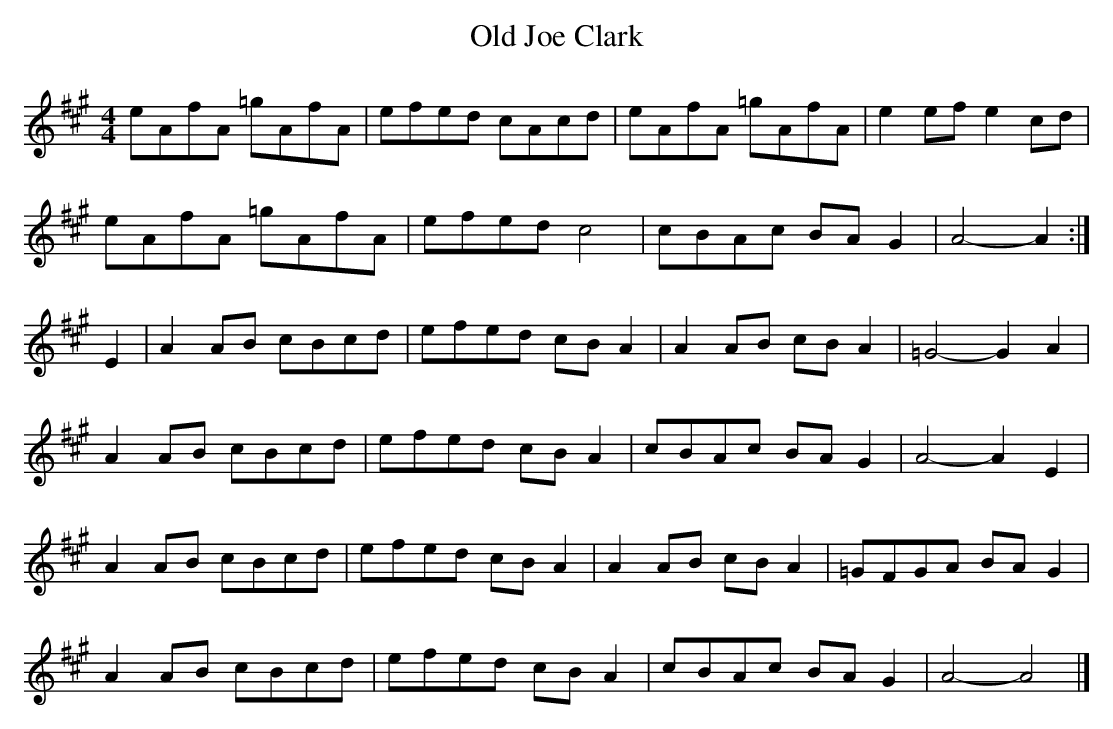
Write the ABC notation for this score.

X:1
T:Old Joe Clark
M:4/4
L:1/8
K:A
eAfA =gAfA|efed cAcd|eAfA =gAfA|e2 ef e2 cd|
eAfA =gAfA|efed c4|cBAc BA G2|A4-A2:|]
E2|A2 AB cBcd|efed cB A2|A2 AB cB A2|=G4-G2 A2|
A2 AB cBcd|efed cB A2|cBAc BA G2|A4-A2 E2|
A2 AB cBcd|efed cB A2|A2 AB cB A2|=GFGA BA G2|
A2 AB cBcd|efed cB A2|cBAc BA G2|A4-A4|]
